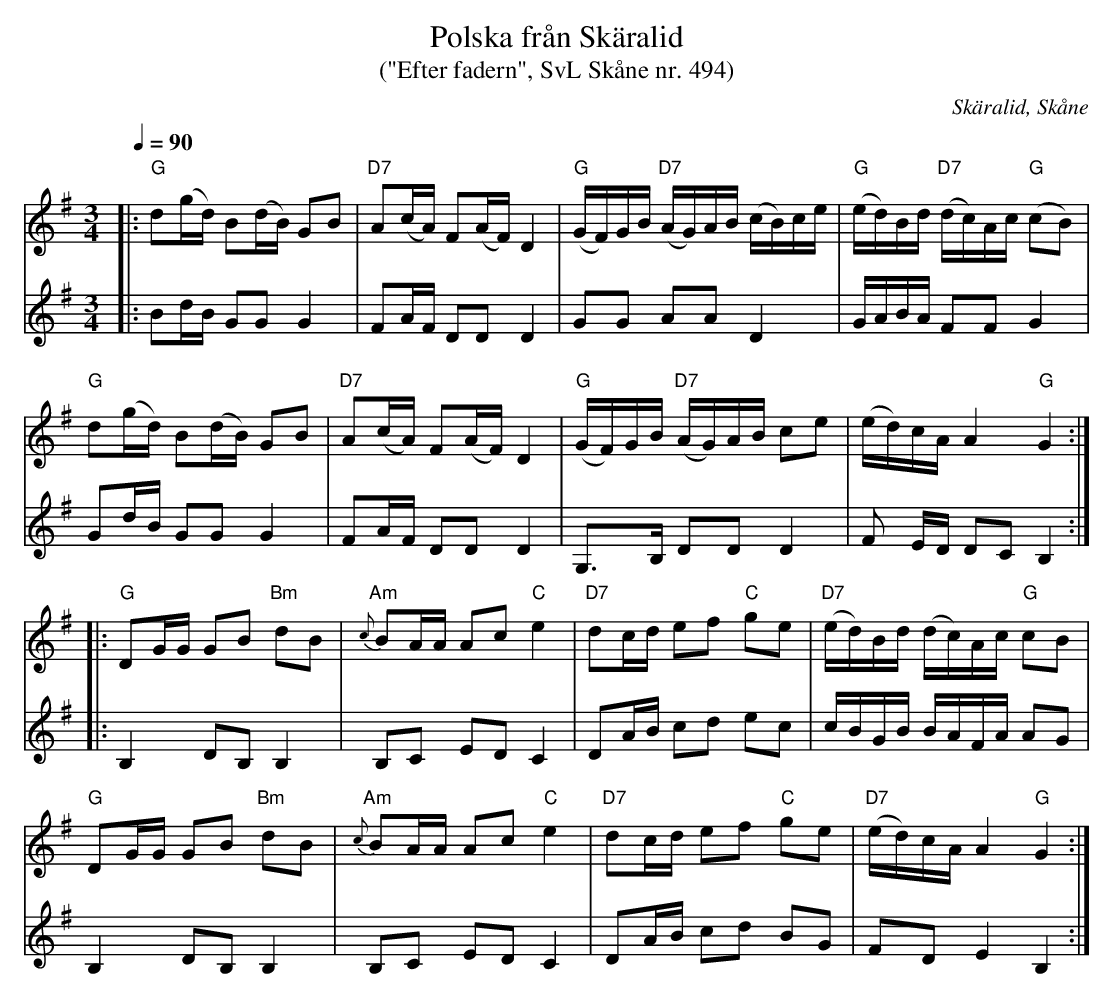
X:1
T:Polska från Skäralid
T:("Efter fadern", SvL Skåne nr. 494)
O:Skäralid, Skåne
M:3/4
L:1/16
Q:1/4=90
K:G
V:1
|: "G"d2(gd) B2(dB) G2B2 | "D7"A2(cA) F2(AF) D4 | "G"(GF)GB "D7"(AG)AB (cB)ce | "G"(ed)Bd "D7"(dc)Ac "G"(c2B2) |
"G"d2(gd) B2(dB) G2B2 | "D7"A2(cA) F2(AF) D4 | "G"(GF)GB "D7"(AG)AB c2e2 | (ed)cA A4 "G"G4 ::
"G"D2GG G2B2 "Bm"d2B2 | "Am"{c}B2AA A2c2 "C"e4 | "D7"d2cd e2f2 "C"g2e2 | "D7"(ed)Bd (dc)Ac "G"c2B2 |
"G"D2GG G2B2 "Bm"d2B2 | "Am"{c}B2AA A2c2 "C"e4 | "D7"d2cd e2f2 "C"g2e2 | "D7"(ed)cA A4 "G"G4 :|
V:2
|: B2dB G2G2 G4 | F2AF D2D2 D4 | G2G2 A2A2 D4 | GABA F2F2 G4 |
G2dB G2G2 G4 | F2AF D2D2 D4 | G,3B, D2D2 D4 | F2 ED D2C2 B,4 ::
B,4 D2B,2 B,4 | B,2C2 E2D2 C4 | D2AB c2d2 e2c2 | cBGB BAFA A2G2 |
B,4 D2B,2 B,4 | B,2C2 E2D2 C4 | D2AB c2d2 B2G2 | F2D2 E4 B,4 :|
